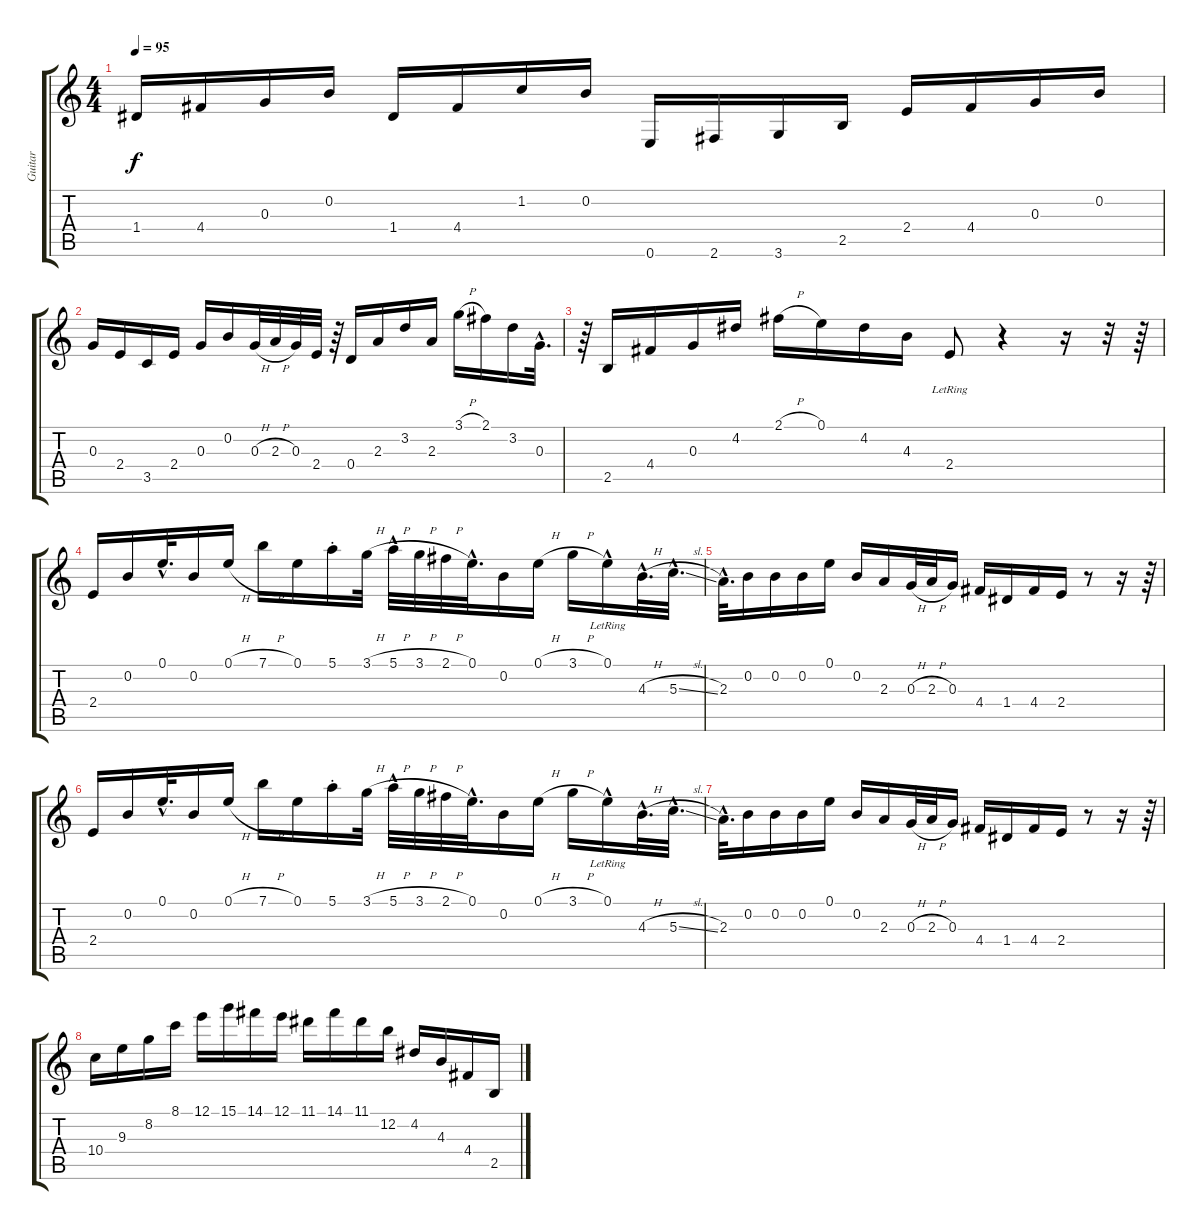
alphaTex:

\track ("Guitar" "Guitar") {instrument acousticguitarnylon}
\staff {score tabs}
\tuning (E4 B3 G3 D3 A2 E2) {hide}
\ts (4 4)
\tempo 95
\clef g2
\ks c
1.4.16{dy f} 4.4.16 0.3.16 0.2.16 1.4.16 4.4.16 1.2.16 0.2.16 0.6.16 2.6.16 3.6.16 2.5.16 2.4.16 4.4.16 0.3.16 0.2.16 |
0.3.16 2.4.16 3.5.16 2.4.16 0.3.16 0.2.16 0.3{h}.32 2.3{h}.32 0.3.32 2.4.32 r.64 0.4.16 2.3.16 3.2.16 2.3.16 3.1{h}.16 2.1.16 3.2.16 0.3{hac}.32{d} |
r.64 2.5.16 4.4.16 0.3.16 4.2.16 2.1{h}.16 0.1.16 4.2.16 4.3.16 2.4{lr}.8 r.4 r.16 r.32 r.64 |
2.4.16 0.2.16 0.1{hac}.32{d} 0.2.16 0.1{h}.16 7.1{h}.16 0.1.16 5.1{st}.16 3.1{h}.32 5.1{h hac}.32 3.1{h}.32 2.1{h}.32 0.1{hac}.32{d} 0.2.16 0.1{h}.16 3.1{h}.16 0.1{hac lr}.16 4.3{h hac}.32{d} 5.3{sl hac}.32{d} |
2.3{hac}.32{d} 0.2.16 0.2.16 0.2.16 0.1.16 0.2.16 2.3.16 0.3{h}.32 2.3{h}.32 0.3.16 4.4.16 1.4.16 4.4.16 2.4.16 r.8 r.16 r.64 |
2.4.16 0.2.16 0.1{hac}.32{d} 0.2.16 0.1{h}.16 7.1{h}.16 0.1.16 5.1{st}.16 3.1{h}.32 5.1{h hac}.32 3.1{h}.32 2.1{h}.32 0.1{hac}.32{d} 0.2.16 0.1{h}.16 3.1{h}.16 0.1{hac lr}.16 4.3{h hac}.32{d} 5.3{sl hac}.32{d} |
2.3{hac}.32{d} 0.2.16 0.2.16 0.2.16 0.1.16 0.2.16 2.3.16 0.3{h}.32 2.3{h}.32 0.3.16 4.4.16 1.4.16 4.4.16 2.4.16 r.8 r.16 r.64 |
10.4.16 9.3.16 8.2.16 8.1.16 12.1.16 15.1.16 14.1.16 12.1.16 11.1.16 14.1.16 11.1.16 12.2.16 4.2.16 4.3.16 4.4.16 2.5.16
